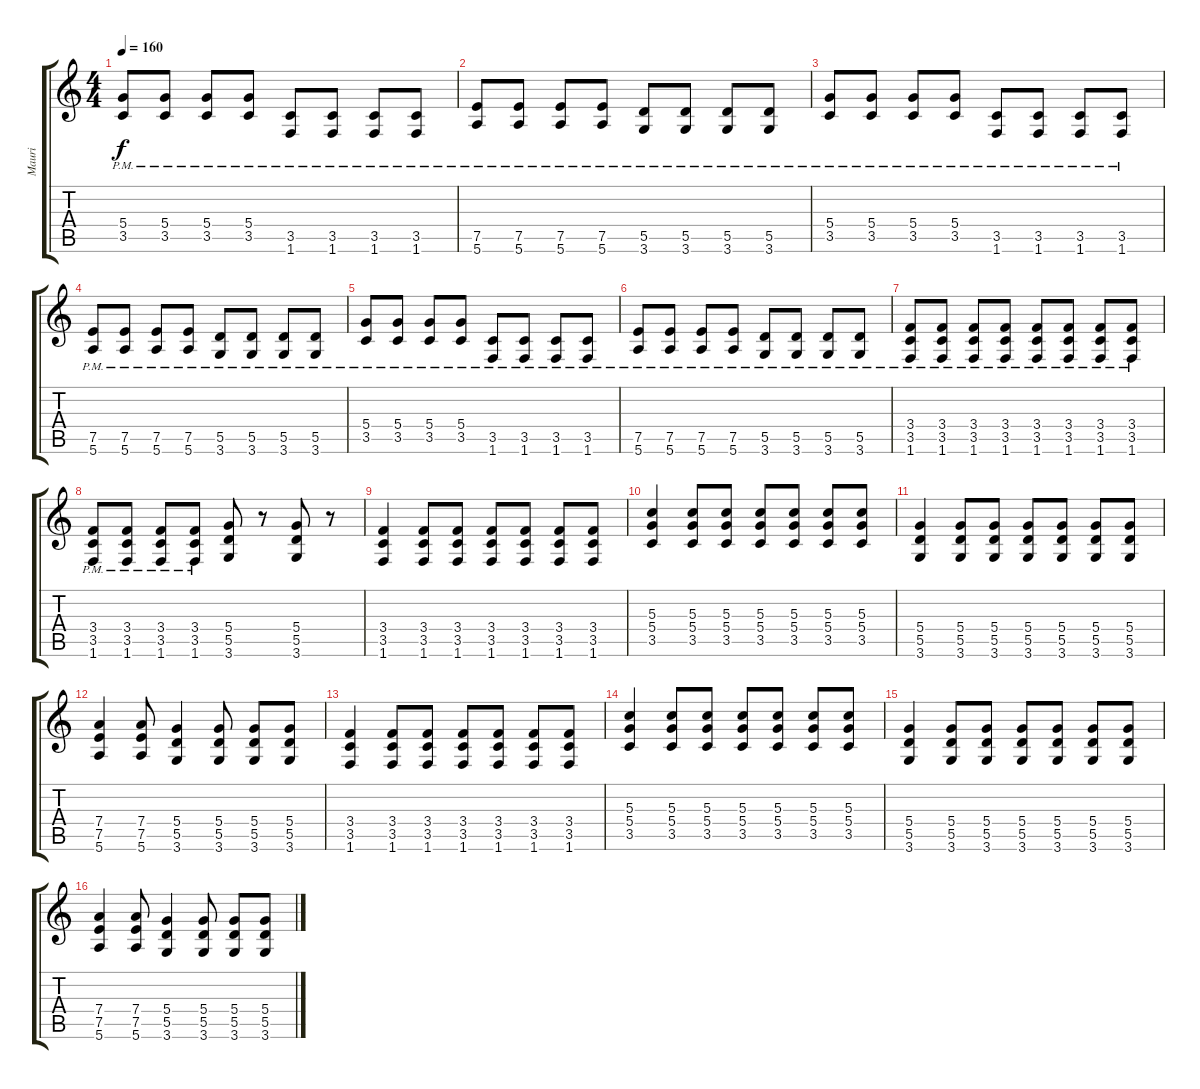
\track ("Mauri" "Mauri") {instrument overdrivenguitar}
\staff {score tabs}
\tuning (E4 B3 G3 D3 A2 E2) {hide}
\ts (4 4)
\tempo 160
\clef g2
\ks c
(5.4{pm} 3.5{pm}).8{dy f} (5.4{pm} 3.5{pm}).8 (5.4{pm} 3.5{pm}).8 (5.4{pm} 3.5{pm}).8 (3.5{pm} 1.6{pm}).8 (3.5{pm} 1.6{pm}).8 (3.5{pm} 1.6{pm}).8 (3.5{pm} 1.6{pm}).8 |
(7.5{pm} 5.6{pm}).8 (7.5{pm} 5.6{pm}).8 (7.5{pm} 5.6{pm}).8 (7.5{pm} 5.6{pm}).8 (5.5{pm} 3.6{pm}).8 (5.5{pm} 3.6{pm}).8 (5.5{pm} 3.6{pm}).8 (5.5{pm} 3.6).8 |
(5.4{pm} 3.5{pm}).8 (5.4{pm} 3.5{pm}).8 (5.4{pm} 3.5{pm}).8 (5.4{pm} 3.5{pm}).8 (3.5{pm} 1.6{pm}).8 (3.5{pm} 1.6{pm}).8 (3.5{pm} 1.6{pm}).8 (3.5{pm} 1.6{pm}).8 |
(7.5{pm} 5.6{pm}).8 (7.5{pm} 5.6{pm}).8 (7.5{pm} 5.6{pm}).8 (7.5{pm} 5.6{pm}).8 (5.5{pm} 3.6{pm}).8 (5.5{pm} 3.6{pm}).8 (5.5{pm} 3.6{pm}).8 (5.5{pm} 3.6).8 |
(5.4{pm} 3.5{pm}).8 (5.4{pm} 3.5{pm}).8 (5.4{pm} 3.5{pm}).8 (5.4{pm} 3.5{pm}).8 (3.5{pm} 1.6{pm}).8 (3.5{pm} 1.6{pm}).8 (3.5{pm} 1.6{pm}).8 (3.5{pm} 1.6{pm}).8 |
(7.5{pm} 5.6{pm}).8 (7.5{pm} 5.6{pm}).8 (7.5{pm} 5.6{pm}).8 (7.5{pm} 5.6{pm}).8 (5.5{pm} 3.6{pm}).8 (5.5{pm} 3.6{pm}).8 (5.5{pm} 3.6{pm}).8 (5.5{pm} 3.6).8 |
(3.4{pm} 3.5{pm} 1.6{pm}).8 (3.4{pm} 3.5{pm} 1.6{pm}).8 (3.4{pm} 3.5{pm} 1.6{pm}).8 (3.4{pm} 3.5{pm} 1.6{pm}).8 (3.4{pm} 3.5{pm} 1.6{pm}).8 (3.4{pm} 3.5{pm} 1.6{pm}).8 (3.4{pm} 3.5{pm} 1.6{pm}).8 (3.4{pm} 3.5{pm} 1.6{pm}).8 |
(3.4{pm} 3.5{pm} 1.6{pm}).8 (3.4{pm} 3.5{pm} 1.6{pm}).8 (3.4{pm} 3.5{pm} 1.6{pm}).8 (3.4{pm} 3.5{pm} 1.6{pm}).8 (5.4 5.5 3.6).8 r.8 (5.4 5.5 3.6).8 r.8 |
(3.4 3.5 1.6).4 (3.4 3.5 1.6).8 (3.4 3.5 1.6).8 (3.4 3.5 1.6).8 (3.4 3.5 1.6).8 (3.4 3.5 1.6).8 (3.4 3.5 1.6).8 |
(5.3 5.4 3.5).4 (5.3 5.4 3.5).8 (5.3 5.4 3.5).8 (5.3 5.4 3.5).8 (5.3 5.4 3.5).8 (5.3 5.4 3.5).8 (5.3 5.4 3.5).8 |
(5.4 5.5 3.6).4 (5.4 5.5 3.6).8 (5.4 5.5 3.6).8 (5.4 5.5 3.6).8 (5.4 5.5 3.6).8 (5.4 5.5 3.6).8 (5.4 5.5 3.6).8 |
(7.4 7.5 5.6).4 (7.4 7.5 5.6).8 (5.4 5.5 3.6).4 (5.4 5.5 3.6).8 (5.4 5.5 3.6).8 (5.4 5.5 3.6).8 |
(3.4 3.5 1.6).4 (3.4 3.5 1.6).8 (3.4 3.5 1.6).8 (3.4 3.5 1.6).8 (3.4 3.5 1.6).8 (3.4 3.5 1.6).8 (3.4 3.5 1.6).8 |
(5.3 5.4 3.5).4 (5.3 5.4 3.5).8 (5.3 5.4 3.5).8 (5.3 5.4 3.5).8 (5.3 5.4 3.5).8 (5.3 5.4 3.5).8 (5.3 5.4 3.5).8 |
(5.4 5.5 3.6).4 (5.4 5.5 3.6).8 (5.4 5.5 3.6).8 (5.4 5.5 3.6).8 (5.4 5.5 3.6).8 (5.4 5.5 3.6).8 (5.4 5.5 3.6).8 |
(7.4 7.5 5.6).4 (7.4 7.5 5.6).8 (5.4 5.5 3.6).4 (5.4 5.5 3.6).8 (5.4 5.5 3.6).8 (5.4 5.5 3.6).8
